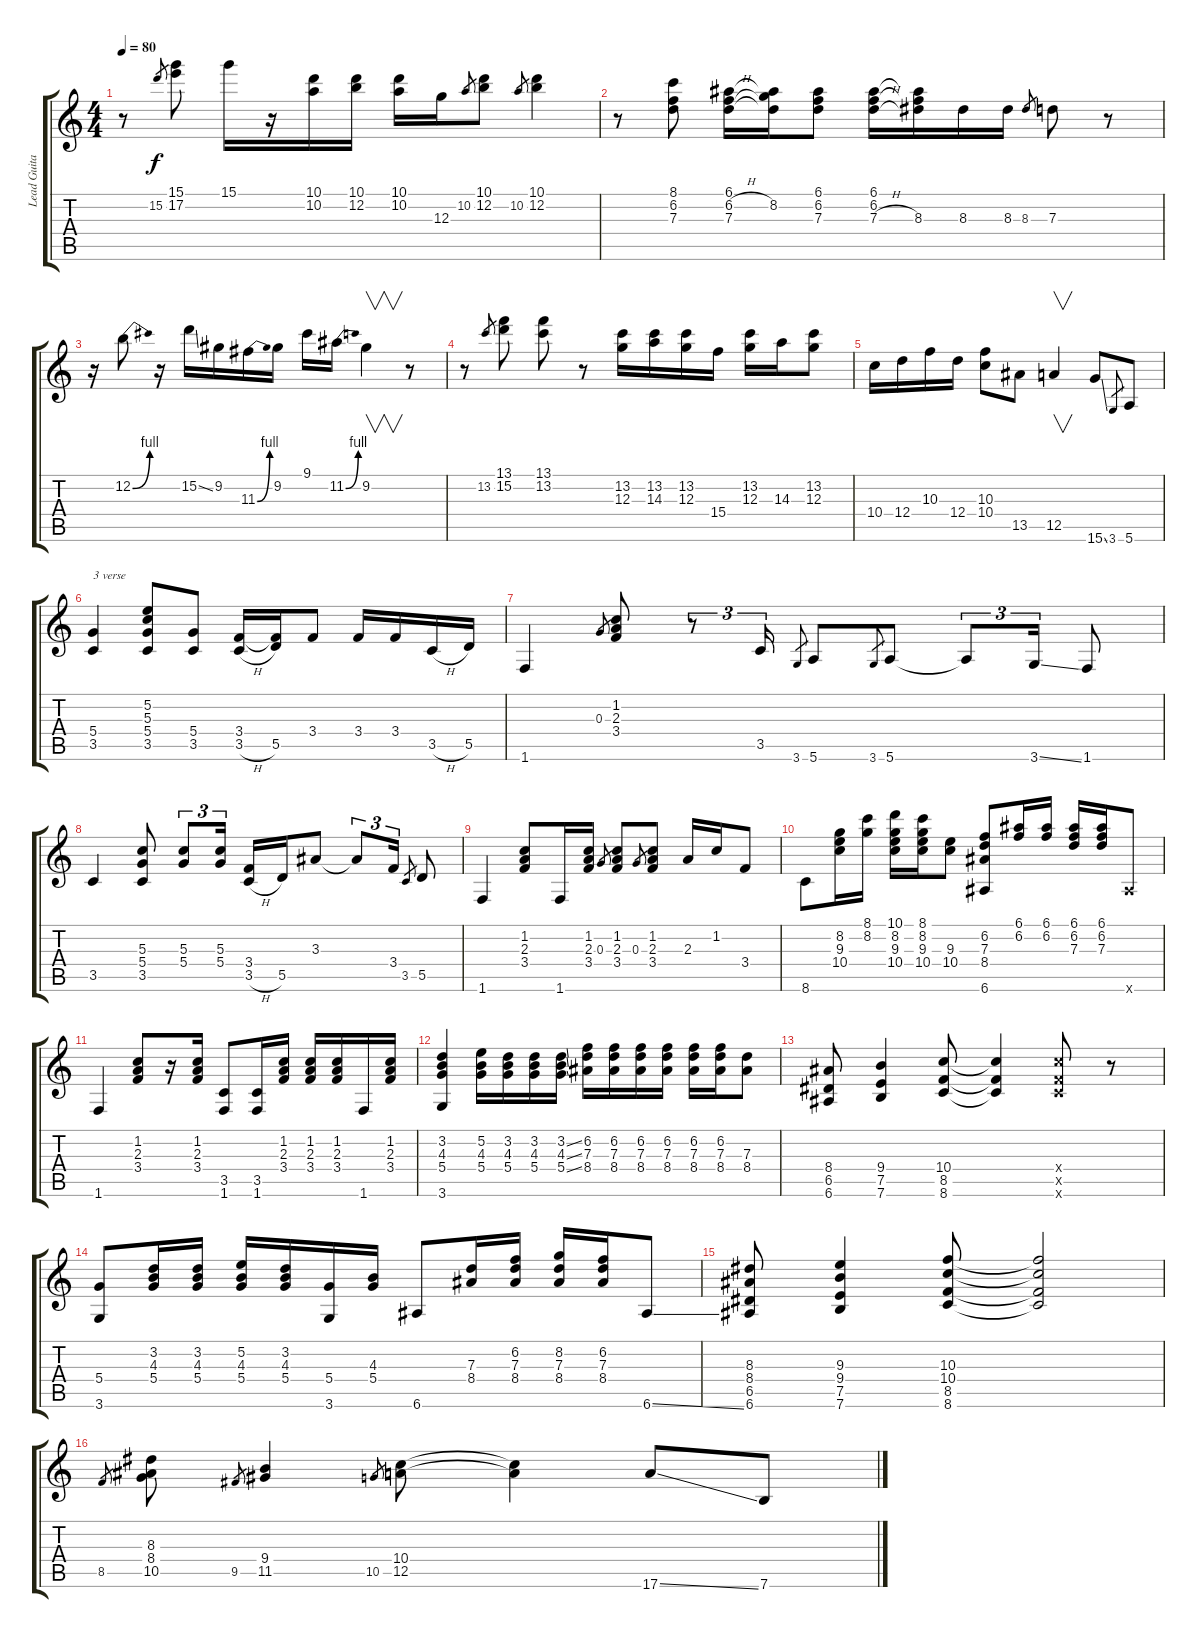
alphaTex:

\track ("Lead Guitar" "Lead Guita") {instrument electricbassfinger}
\staff {score tabs}
\tuning (E4 B3 G3 D3 A2 E2) {hide}
\ts (4 4)
\tempo 80
\clef g2
\ks c
r.8{dy f} 15.2.8{gr} (15.1 17.2).8 15.1.16 r.16 (10.1 10.2).16 (10.1 12.2).16 (10.1 10.2).16 12.3.16 10.2.8{gr} (10.1 12.2).8 10.2.8{gr} (10.1 12.2).4 |
r.8 (8.1 6.2 7.3).8 (6.1 6.2{h} 7.3).16 (6.1{t} 8.2 7.3{t}).16 (6.1 6.2 7.3).8 (6.1 6.2 7.3{h}).16 (6.1{t} 6.2{t} 8.3).16 8.3.16 8.3.16 8.3.8{gr} 7.3.8 r.8 |
r.16 12.2{be (bend 0 0 60 4)}.8 r.16 15.2{ss}.16 9.2.16 11.3{be (bend 0 0 60 4)}.16 9.2.16 9.1.16 11.2{be (bend 0 0 60 4)}.16 9.2.4{v} r.8 |
r.8 13.2.8{gr} (13.1 15.2).8 (13.1 13.2).8 r.8 (13.2 12.3).16 (13.2 14.3).16 (13.2 12.3).16 15.4.16 (13.2 12.3).16 14.3.16 (13.2 12.3).8 |
10.4.16 12.4.16 10.3.16 12.4.16 (10.3 10.4).8 13.5.8 12.5.4{v} 15.6{ss}.8 3.6.8{gr} 5.6.8 |
(5.4 3.5).4{txt "3 verse"} (5.2 5.3 5.4 3.5).8 (5.4 3.5).8 (3.4 3.5{h}).16 (3.4{t} 5.5).16 3.4.8 3.4.16 3.4.16 3.5{h}.16 5.5.16 |
1.6.4 0.3.8{gr} (1.2 2.3 3.4).8 r.8{tu (3 2)} 3.5.16{tu (3 2)} 3.6.8{gr} 5.6.8 3.6.8{gr} 5.6.8 5.6{t}.8{tu (3 2)} 3.6{ss}.16{tu (3 2)} 1.6.8 |
3.5.4 (5.3 5.4 3.5).8 (5.3 5.4).8{tu (3 2)} (5.3 5.4).16{tu (3 2)} (3.4 3.5{h}).16 5.5.16 3.3.8 3.3{t}.8{tu (3 2)} 3.4.16{tu (3 2)} 3.5.8{gr} 5.5.8 |
1.6.4 (1.2 2.3 3.4).8 1.6.16 (1.2 2.3 3.4).16 0.3.8{gr} (1.2 2.3 3.4).8 0.3.8{gr} (1.2 2.3 3.4).8 2.3.16 1.2.16 3.4.8 |
8.6.8 (8.2 9.3 10.4).16 (8.1 8.2).16 (10.1 8.2 9.3 10.4).16 (8.1 8.2 9.3 10.4).16 (9.3 10.4).8 (6.2 7.3 8.4 6.6).8 (6.1 6.2).16 (6.1 6.2).16 (6.1 6.2 7.3).16 (6.1 6.2 7.3).16 6.6{x}.8 |
1.6.4 (1.2 2.3 3.4).8 r.16 (1.2 2.3 3.4).16 (3.5 1.6).8 (3.5 1.6).16 (1.2 2.3 3.4).16 (1.2 2.3 3.4).16 (1.2 2.3 3.4).16 1.6.16 (1.2 2.3 3.4).16 |
(3.2 4.3 5.4 3.6).4 (5.2 4.3 5.4).16 (3.2 4.3 5.4).16 (3.2 4.3 5.4).16 (3.2{ss} 4.3{ss} 5.4{ss}).16 (6.2 7.3 8.4).16 (6.2 7.3 8.4).16 (6.2 7.3 8.4).16 (6.2 7.3 8.4).16 (6.2 7.3 8.4).16 (6.2 7.3 8.4).16 (7.3 8.4).8 |
(8.4 6.5 6.6).8 (9.4 7.5 7.6).4 (10.4 8.5 8.6).8 (10.4{t} 8.5{t} 8.6{t}).4 (10.4{x} 8.5{x} 8.6{x}).8 r.8 |
(5.4 3.6).8 (3.2 4.3 5.4).16 (3.2 4.3 5.4).16 (5.2 4.3 5.4).16 (3.2 4.3 5.4).16 (5.4 3.6).16 (4.3 5.4).16 6.6.8 (7.3 8.4).16 (6.2 7.3 8.4).16 (8.2 7.3 8.4).16 (6.2 7.3 8.4).16 6.6{ss}.8 |
(8.3 8.4 6.5 6.6).8 (9.3 9.4 7.5 7.6).4 (10.3 10.4 8.5 8.6).8 (10.3{t} 10.4{t} 8.5{t} 8.6{t}).2 |
8.5.8{gr} (8.3 8.4 10.5).8 9.5.8{gr} (9.4 11.5).4 10.5.8{gr} (10.4 12.5).8 (10.4{t} 12.5{t}).4 17.6{ss}.8 7.6.8
